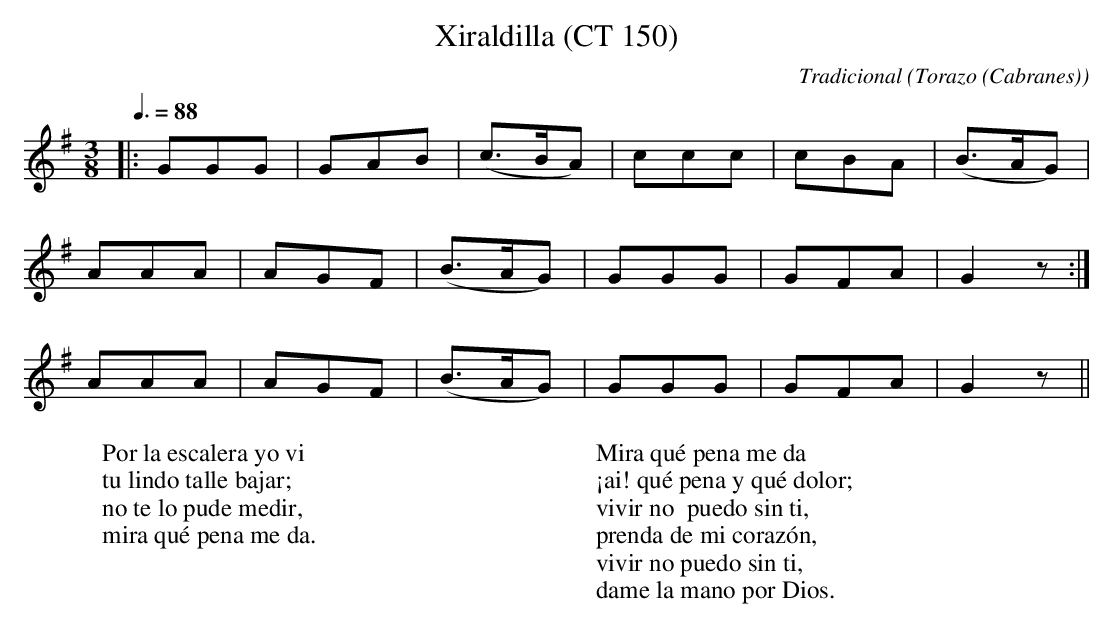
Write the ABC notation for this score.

X:1
T:Xiraldilla (CT 150)
C:Tradicional
O:Torazo (Cabranes)
M:3/8
L:1/8
Q:3/8=88
K:G
|: GGG|GAB|(c>BA)|ccc|cBA|(B>AG)|
AAA|AGF|(B>AG)|GGG|GFA|G2 z :|
AAA|AGF|(B>AG)|GGG|GFA|G2 z||
W:Por la escalera yo vi
W:tu lindo talle bajar;
W:no te lo pude medir,
W:mira qué pena me da.
W:
W:Mira qué pena me da
W:¡ai! qué pena y qué dolor;
W:vivir no  puedo sin ti,
W:prenda de mi corazón,
W:vivir no puedo sin ti,
W:dame la mano por Dios.
W:
